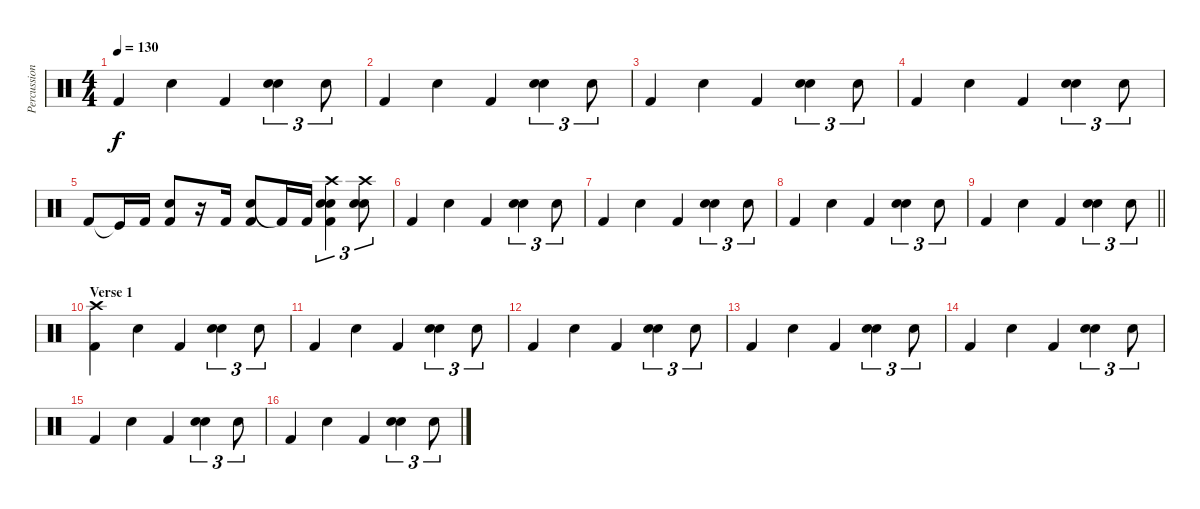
\track ("Percussion" "Percussion") {instrument percussion}
\staff {score}
\articulation defaults
\ts (4 4)
\tempo 130
\clef neutral
\ks c "Kick (hit) 2".4{dy f} "Snare (hit) 2".4 "Kick (hit) 2".4
("Hand Clap (hit)" "Snare (hit) 2").4{tu (3 2)} "Hand Clap (hit)".8{tu (3 2)} |
"Kick (hit) 2".4 "Snare (hit) 2".4 "Kick (hit) 2".4 ("Hand Clap (hit)" "Snare (hit) 2").4{tu (3 2)} "Hand Clap (hit)".8{tu (3 2)} |
"Kick (hit) 2".4 "Snare (hit) 2".4 "Kick (hit) 2".4 ("Hand Clap (hit)" "Snare (hit) 2").4{tu (3 2)} "Hand Clap (hit)".8{tu (3 2)} |
"Kick (hit) 2".4 "Snare (hit) 2".4 "Kick (hit) 2".4 ("Hand Clap (hit)" "Snare (hit) 2").4{tu (3 2)} "Hand Clap (hit)".8{tu (3 2)} |
"Kick (hit) 2".8 "Kick (hit)"{t}.16 "Kick (hit) 2".16 ("Snare (hit) 2" "Kick (hit) 2").8 r.16 "Kick (hit) 2".16 ("Snare (hit) 2" "Kick (hit) 2").8 "Kick (hit) 2"{t}.16 "Kick (hit) 2".16 ("Crash high (hit)" "Hand Clap (hit)" "Snare (hit) 2" "Kick (hit) 2").4{tu (3 2)} ("Crash high (hit)" "Hand Clap (hit)" "Snare (hit) 2").8{tu (3 2)} |
"Kick (hit) 2".4 "Snare (hit) 2".4 "Kick (hit) 2".4 ("Hand Clap (hit)" "Snare (hit) 2").4{tu (3 2)} "Hand Clap (hit)".8{tu (3 2)} |
"Kick (hit) 2".4 "Snare (hit) 2".4 "Kick (hit) 2".4 ("Hand Clap (hit)" "Snare (hit) 2").4{tu (3 2)} "Hand Clap (hit)".8{tu (3 2)} |
"Kick (hit) 2".4 "Snare (hit) 2".4 "Kick (hit) 2".4 ("Hand Clap (hit)" "Snare (hit) 2").4{tu (3 2)} "Hand Clap (hit)".8{tu (3 2)} |
\barLineRight lightlight "Kick (hit) 2".4 "Snare (hit) 2".4 "Kick (hit) 2".4
("Hand Clap (hit)" "Snare (hit) 2").4{tu (3 2)} "Hand Clap (hit)".8{tu (3 2)} |
\section ("" "Verse 1")
("Crash high (hit)" "Kick (hit) 2").4 "Snare (hit) 2".4 "Kick (hit) 2".4 ("Hand Clap (hit)" "Snare (hit) 2").4{tu (3 2)} "Hand Clap (hit)".8{tu (3 2)} |
"Kick (hit) 2".4 "Snare (hit) 2".4 "Kick (hit) 2".4 ("Hand Clap (hit)" "Snare (hit) 2").4{tu (3 2)} "Hand Clap (hit)".8{tu (3 2)} |
"Kick (hit) 2".4 "Snare (hit) 2".4 "Kick (hit) 2".4 ("Hand Clap (hit)" "Snare (hit) 2").4{tu (3 2)} "Hand Clap (hit)".8{tu (3 2)} |
"Kick (hit) 2".4 "Snare (hit) 2".4 "Kick (hit) 2".4 ("Hand Clap (hit)" "Snare (hit) 2").4{tu (3 2)} "Hand Clap (hit)".8{tu (3 2)} |
"Kick (hit) 2".4 "Snare (hit) 2".4 "Kick (hit) 2".4 ("Hand Clap (hit)" "Snare (hit) 2").4{tu (3 2)} "Hand Clap (hit)".8{tu (3 2)} |
"Kick (hit) 2".4 "Snare (hit) 2".4 "Kick (hit) 2".4 ("Hand Clap (hit)" "Snare (hit) 2").4{tu (3 2)} "Hand Clap (hit)".8{tu (3 2)} |
"Kick (hit) 2".4 "Snare (hit) 2".4 "Kick (hit) 2".4 ("Hand Clap (hit)" "Snare (hit) 2").4{tu (3 2)} "Hand Clap (hit)".8{tu (3 2)}
